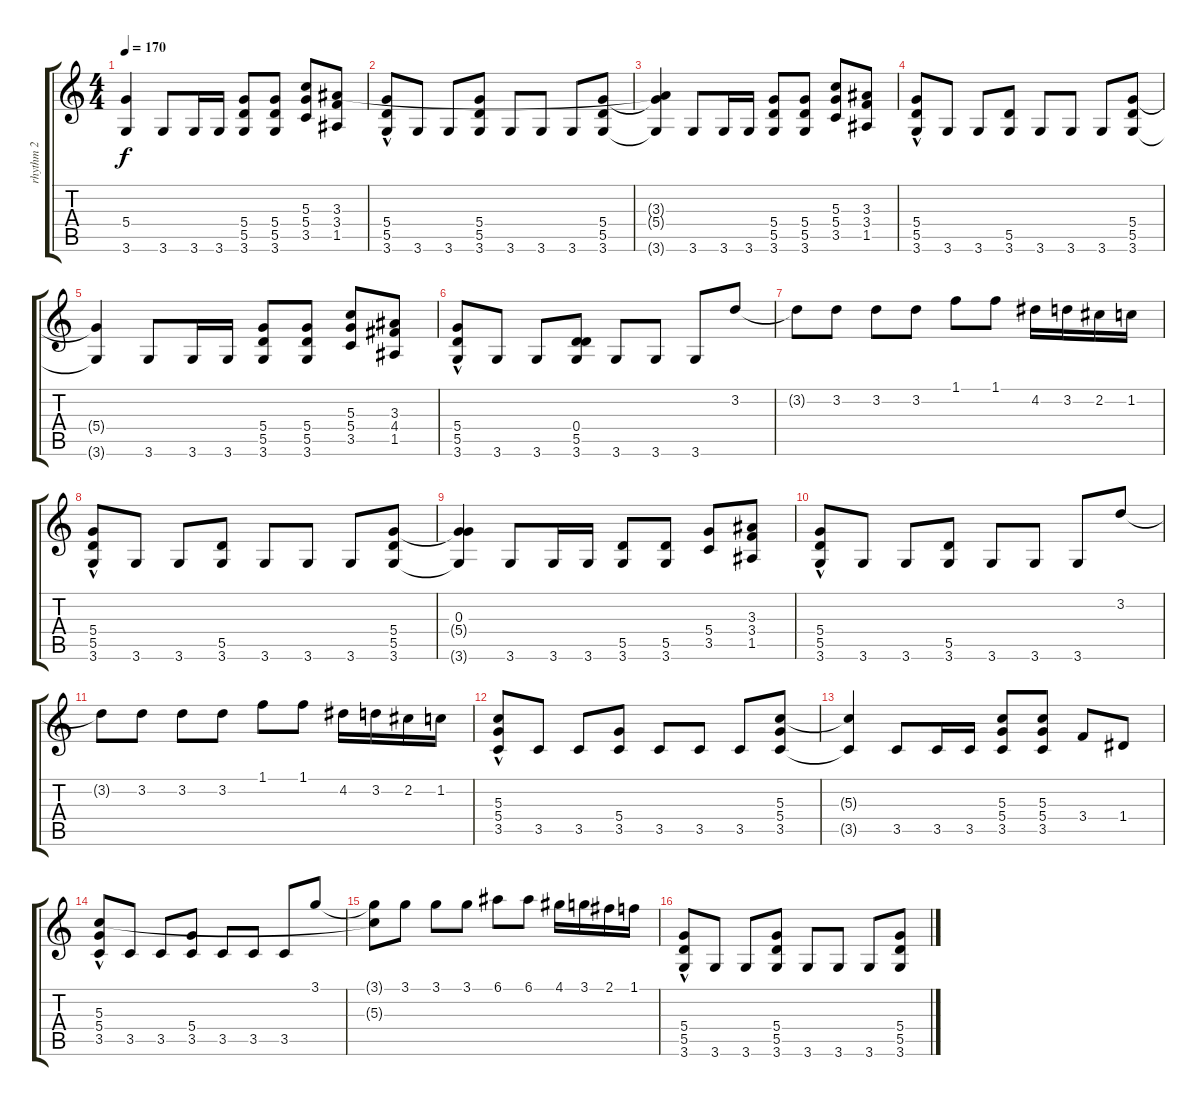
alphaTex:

\track ("rhythm 2" "rhythm 2") {instrument distortionguitar}
\staff {score tabs}
\tuning (E4 B3 G3 D3 A2 E2) {hide}
\ts (4 4)
\tempo 170
\clef g2
\ks c
(5.4{t} 3.6{t}).4{dy f} 3.6.8 3.6.16 3.6.16 (5.4 5.5 3.6).8 (5.4 5.5 3.6).8 (5.3 5.4 3.5).8 (3.3 3.4 1.5).8 |
(5.4{hac} 5.5 3.6).8 3.6.8 3.6.8 (5.4 5.5 3.6).8 3.6.8 3.6.8 3.6.8 (5.4 5.5 3.6).8 |
(3.3{t} 5.4{t} 3.6{t}).4 3.6.8 3.6.16 3.6.16 (5.4 5.5 3.6).8 (5.4 5.5 3.6).8 (5.3 5.4 3.5).8 (3.3 3.4 1.5).8 |
(5.4{hac} 5.5 3.6).8 3.6.8 3.6.8 (5.5 3.6).8 3.6.8 3.6.8 3.6.8 (5.4 5.5 3.6).8 |
(5.4{t} 3.6{t}).4 3.6.8 3.6.16 3.6.16 (5.4 5.5 3.6).8 (5.4 5.5 3.6).8 (5.3 5.4 3.5).8 (3.3 4.4 1.5).8 |
(5.4{hac} 5.5 3.6).8 3.6.8 3.6.8 (0.4 5.5 3.6).8 3.6.8 3.6.8 3.6.8 3.2.8 |
3.2{t}.8 3.2.8 3.2.8 3.2.8 1.1.8 1.1.8 4.2.16 3.2.16 2.2.16 1.2.16 |
(5.4{hac} 5.5 3.6).8 3.6.8 3.6.8 (5.5 3.6).8 3.6.8 3.6.8 3.6.8 (5.4 5.5 3.6).8 |
(0.3 5.4{t} 3.6{t}).4 3.6.8 3.6.16 3.6.16 (5.5 3.6).8 (5.5 3.6).8 (5.4 3.5).8 (3.3 3.4 1.5).8 |
(5.4{hac} 5.5 3.6).8 3.6.8 3.6.8 (5.5 3.6).8 3.6.8 3.6.8 3.6.8 3.2.8 |
3.2{t}.8 3.2.8 3.2.8 3.2.8 1.1.8 1.1.8 4.2.16 3.2.16 2.2.16 1.2.16 |
(5.3{hac} 5.4 3.5).8 3.5.8 3.5.8 (5.4 3.5).8 3.5.8 3.5.8 3.5.8 (5.3 5.4 3.5).8 |
(5.3{t} 3.5{t}).4 3.5.8 3.5.16 3.5.16 (5.3 5.4 3.5).8 (5.3 5.4 3.5).8 3.4.8 1.4.8 |
(5.3{hac} 5.4 3.5).8 3.5.8 3.5.8 (5.4 3.5).8 3.5.8 3.5.8 3.5.8 3.1.8 |
(3.1{t} 5.3{t}).8 3.1.8 3.1.8 3.1.8 6.1.8 6.1.8 4.1.16 3.1.16 2.1.16 1.1.16 |
(5.4{hac} 5.5 3.6).8 3.6.8 3.6.8 (5.4 5.5 3.6).8 3.6.8 3.6.8 3.6.8 (5.4 5.5 3.6).8
